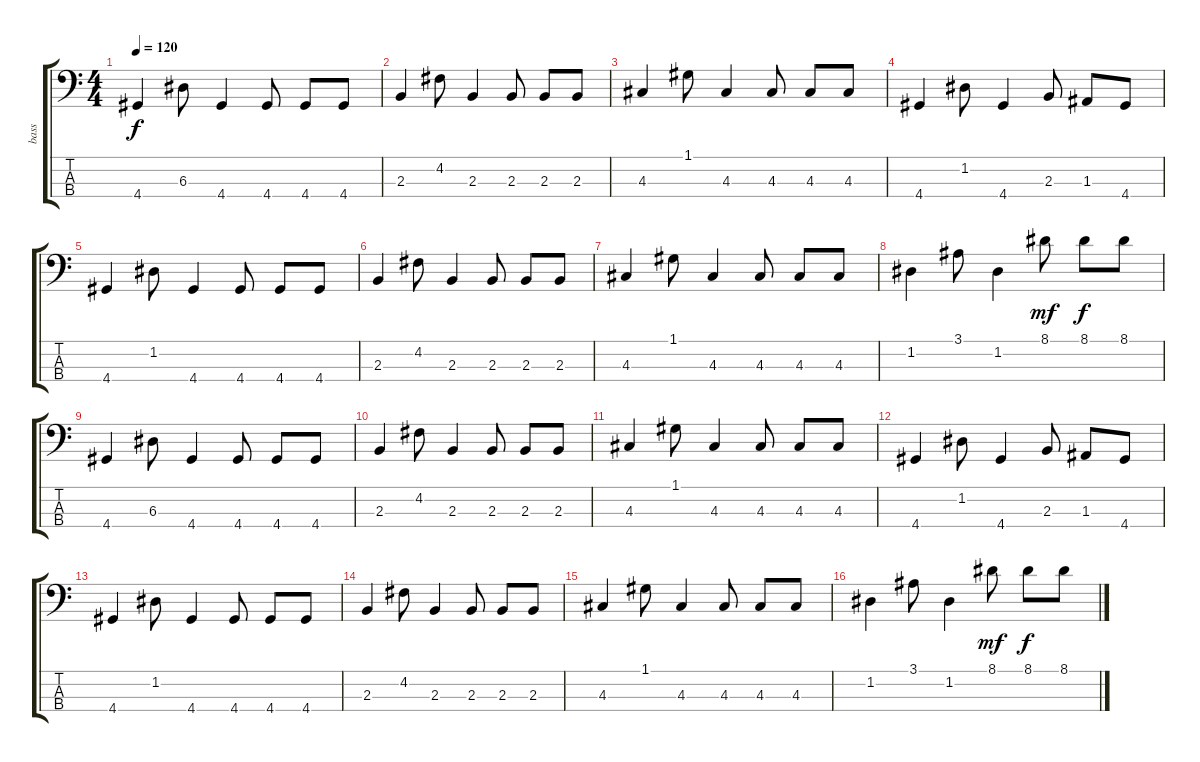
\track ("bass" "bass") {instrument electricbassfinger}
\staff {score tabs}
\tuning (G2 D2 A1 E1) {hide}
\ts (4 4)
\tempo 120
\clef f4
\ks c
4.4.4{dy f} 6.3.8 4.4.4 4.4.8 4.4.8 4.4.8 |
2.3.4 4.2.8 2.3.4 2.3.8 2.3.8 2.3.8 |
4.3.4 1.1.8 4.3.4 4.3.8 4.3.8 4.3.8 |
4.4.4 1.2.8 4.4.4 2.3.8 1.3.8 4.4.8 |
4.4.4 1.2.8 4.4.4 4.4.8 4.4.8 4.4.8 |
2.3.4 4.2.8 2.3.4 2.3.8 2.3.8 2.3.8 |
4.3.4 1.1.8 4.3.4 4.3.8 4.3.8 4.3.8 |
1.2.4 3.1.8 1.2.4 8.1.8{dy mf} 8.1.8{dy f} 8.1.8 |
4.4.4 6.3.8 4.4.4 4.4.8 4.4.8 4.4.8 |
2.3.4 4.2.8 2.3.4 2.3.8 2.3.8 2.3.8 |
4.3.4 1.1.8 4.3.4 4.3.8 4.3.8 4.3.8 |
4.4.4 1.2.8 4.4.4 2.3.8 1.3.8 4.4.8 |
4.4.4 1.2.8 4.4.4 4.4.8 4.4.8 4.4.8 |
2.3.4 4.2.8 2.3.4 2.3.8 2.3.8 2.3.8 |
4.3.4 1.1.8 4.3.4 4.3.8 4.3.8 4.3.8 |
1.2.4 3.1.8 1.2.4 8.1.8{dy mf} 8.1.8{dy f} 8.1.8
